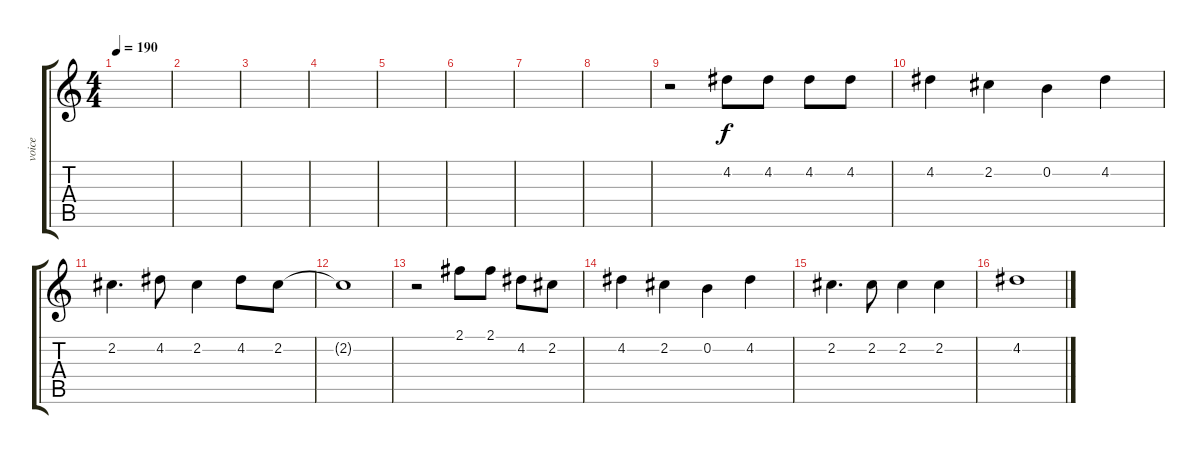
\track ("voice" "voice") {instrument distortionguitar}
\staff {score tabs}
\tuning (E4 B3 G3 D3 A2 E2) {hide}
\ts (4 4)
\tempo 190
\clef g2
\ks c
|
|
|
|
|
|
|
|
r.2 4.2.8 4.2.8 4.2.8 4.2.8 |
4.2.4 2.2.4 0.2.4 4.2.4 |
2.2.4{d} 4.2.8 2.2.4 4.2.8 2.2.8 |
2.2{t}.1 |
r.2 2.1.8 2.1.8 4.2.8 2.2.8 |
4.2.4 2.2.4 0.2.4 4.2.4 |
2.2.4{d} 2.2.8 2.2.4 2.2.4 |
4.2.1
